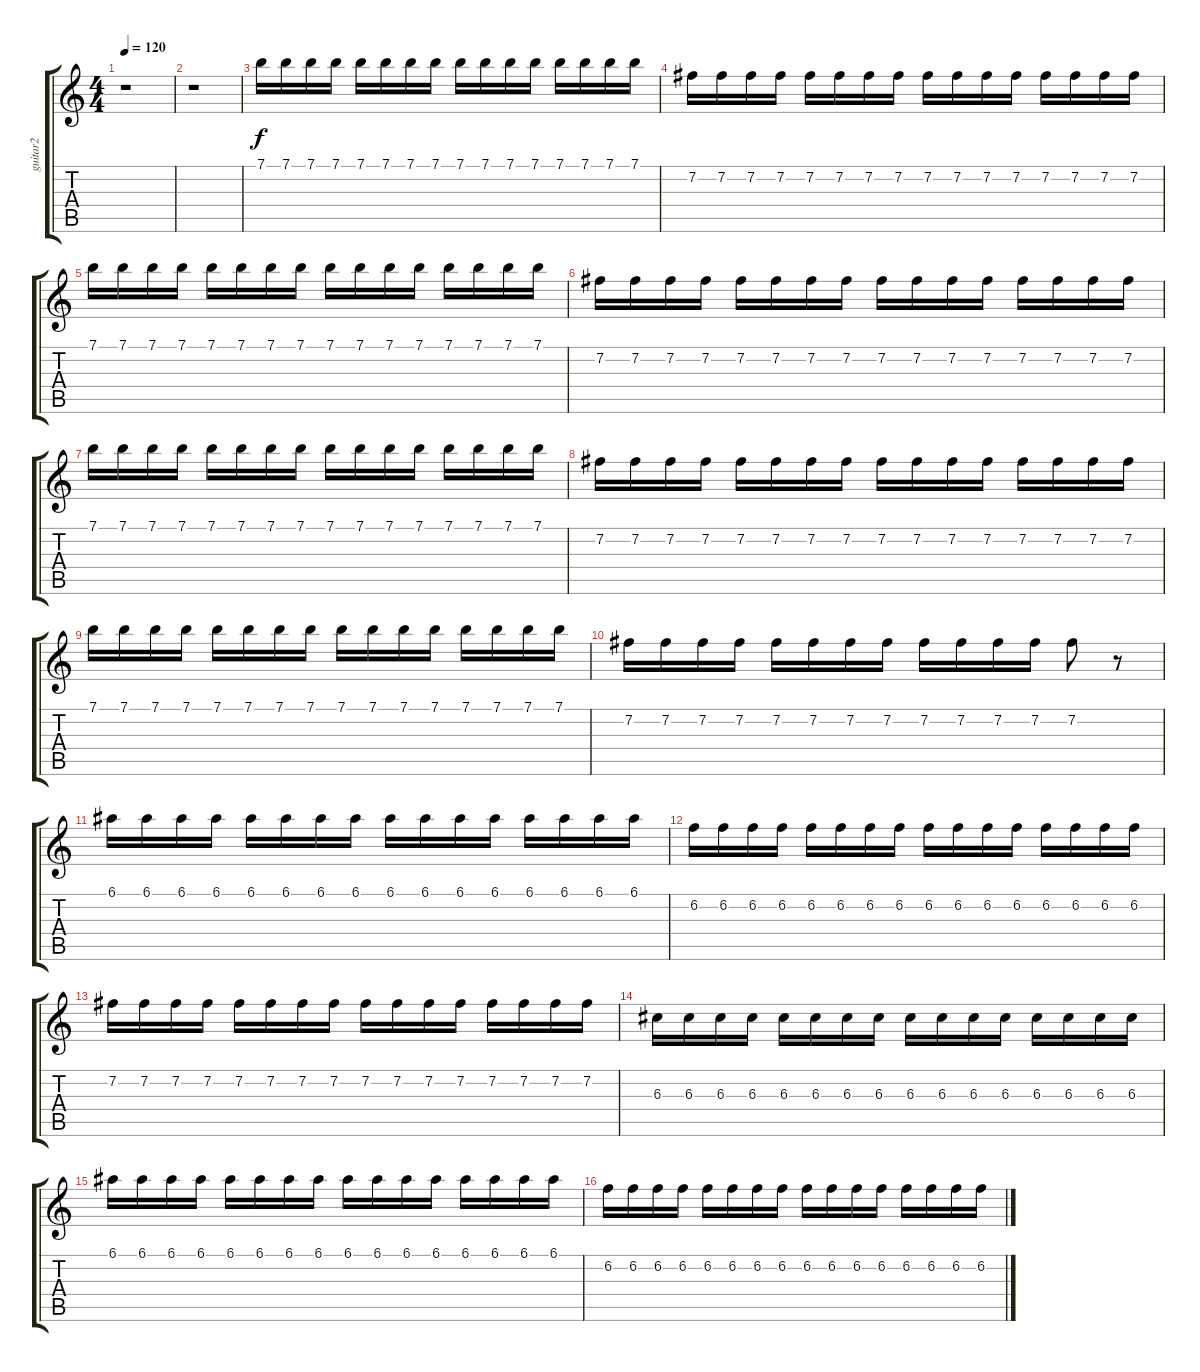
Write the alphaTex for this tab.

\track ("guitar2" "guitar2") {instrument distortionguitar}
\staff {score tabs}
\tuning (E4 B3 G3 D3 A2 E2) {hide}
\ts (4 4)
\tempo 120
\clef g2
\ks c
r.1{dy f} |
r.1 |
7.1.16 7.1.16 7.1.16 7.1.16 7.1.16 7.1.16 7.1.16 7.1.16 7.1.16 7.1.16 7.1.16 7.1.16 7.1.16 7.1.16 7.1.16 7.1.16 |
7.2.16 7.2.16 7.2.16 7.2.16 7.2.16 7.2.16 7.2.16 7.2.16 7.2.16 7.2.16 7.2.16 7.2.16 7.2.16 7.2.16 7.2.16 7.2.16 |
7.1.16 7.1.16 7.1.16 7.1.16 7.1.16 7.1.16 7.1.16 7.1.16 7.1.16 7.1.16 7.1.16 7.1.16 7.1.16 7.1.16 7.1.16 7.1.16 |
7.2.16 7.2.16 7.2.16 7.2.16 7.2.16 7.2.16 7.2.16 7.2.16 7.2.16 7.2.16 7.2.16 7.2.16 7.2.16 7.2.16 7.2.16 7.2.16 |
7.1.16 7.1.16 7.1.16 7.1.16 7.1.16 7.1.16 7.1.16 7.1.16 7.1.16 7.1.16 7.1.16 7.1.16 7.1.16 7.1.16 7.1.16 7.1.16 |
7.2.16 7.2.16 7.2.16 7.2.16 7.2.16 7.2.16 7.2.16 7.2.16 7.2.16 7.2.16 7.2.16 7.2.16 7.2.16 7.2.16 7.2.16 7.2.16 |
7.1.16 7.1.16 7.1.16 7.1.16 7.1.16 7.1.16 7.1.16 7.1.16 7.1.16 7.1.16 7.1.16 7.1.16 7.1.16 7.1.16 7.1.16 7.1.16 |
7.2.16 7.2.16 7.2.16 7.2.16 7.2.16 7.2.16 7.2.16 7.2.16 7.2.16 7.2.16 7.2.16 7.2.16 7.2.8 r.8 |
6.1.16 6.1.16 6.1.16 6.1.16 6.1.16 6.1.16 6.1.16 6.1.16 6.1.16 6.1.16 6.1.16 6.1.16 6.1.16 6.1.16 6.1.16 6.1.16 |
6.2.16 6.2.16 6.2.16 6.2.16 6.2.16 6.2.16 6.2.16 6.2.16 6.2.16 6.2.16 6.2.16 6.2.16 6.2.16 6.2.16 6.2.16 6.2.16 |
7.2.16 7.2.16 7.2.16 7.2.16 7.2.16 7.2.16 7.2.16 7.2.16 7.2.16 7.2.16 7.2.16 7.2.16 7.2.16 7.2.16 7.2.16 7.2.16 |
6.3.16 6.3.16 6.3.16 6.3.16 6.3.16 6.3.16 6.3.16 6.3.16 6.3.16 6.3.16 6.3.16 6.3.16 6.3.16 6.3.16 6.3.16 6.3.16 |
6.1.16 6.1.16 6.1.16 6.1.16 6.1.16 6.1.16 6.1.16 6.1.16 6.1.16 6.1.16 6.1.16 6.1.16 6.1.16 6.1.16 6.1.16 6.1.16 |
6.2.16 6.2.16 6.2.16 6.2.16 6.2.16 6.2.16 6.2.16 6.2.16 6.2.16 6.2.16 6.2.16 6.2.16 6.2.16 6.2.16 6.2.16 6.2.16
